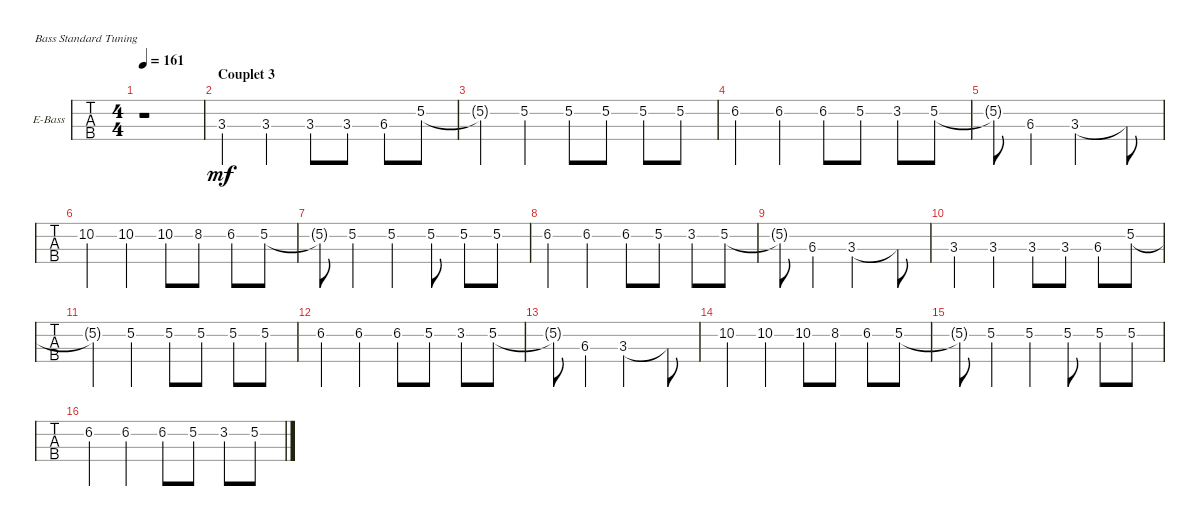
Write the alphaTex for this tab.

\defaultSystemsLayout 4
\bracketExtendMode groupsimilarinstruments
\firstSystemTrackNameOrientation horizontal
\otherSystemsTrackNameOrientation horizontal
\chordDiagramsInScore
\track ("Basse" "E-Bass") {instrument electricbassfinger}
\staff {tabs}
\tuning (G2 D2 A1 E1)
\ts (4 4)
\tempo 161
\clef f4
\ks c
r.1{dy mf} |
\section ("" "Couplet 3")
3.3.4 3.3.4 3.3.8 3.3.8 6.3.8 5.2.8 |
5.2{t}.4 5.2.4 5.2.8 5.2.8 5.2.8 5.2.8 |
6.2.4 6.2.4 6.2.8 5.2.8 3.2.8 5.2.8 |
5.2{t}.8 6.3.4 3.3.2 3.3{t}.8 |
10.2.4 10.2.4 10.2.8 8.2.8 6.2.8 5.2.8 |
5.2{t}.8 5.2.4 5.2.4 5.2.8 5.2.8 5.2.8 |
6.2.4 6.2.4 6.2.8 5.2.8 3.2.8 5.2.8 |
5.2{t}.8 6.3.4 3.3.2 3.3{t}.8 |
3.3.4 3.3.4 3.3.8 3.3.8 6.3.8 5.2.8 |
5.2{t}.4 5.2.4 5.2.8 5.2.8 5.2.8 5.2.8 |
6.2.4 6.2.4 6.2.8 5.2.8 3.2.8 5.2.8 |
5.2{t}.8 6.3.4 3.3.2 3.3{t}.8 |
10.2.4 10.2.4 10.2.8 8.2.8 6.2.8 5.2.8 |
5.2{t}.8 5.2.4 5.2.4 5.2.8 5.2.8 5.2.8 |
6.2.4 6.2.4 6.2.8 5.2.8 3.2.8 5.2.8
